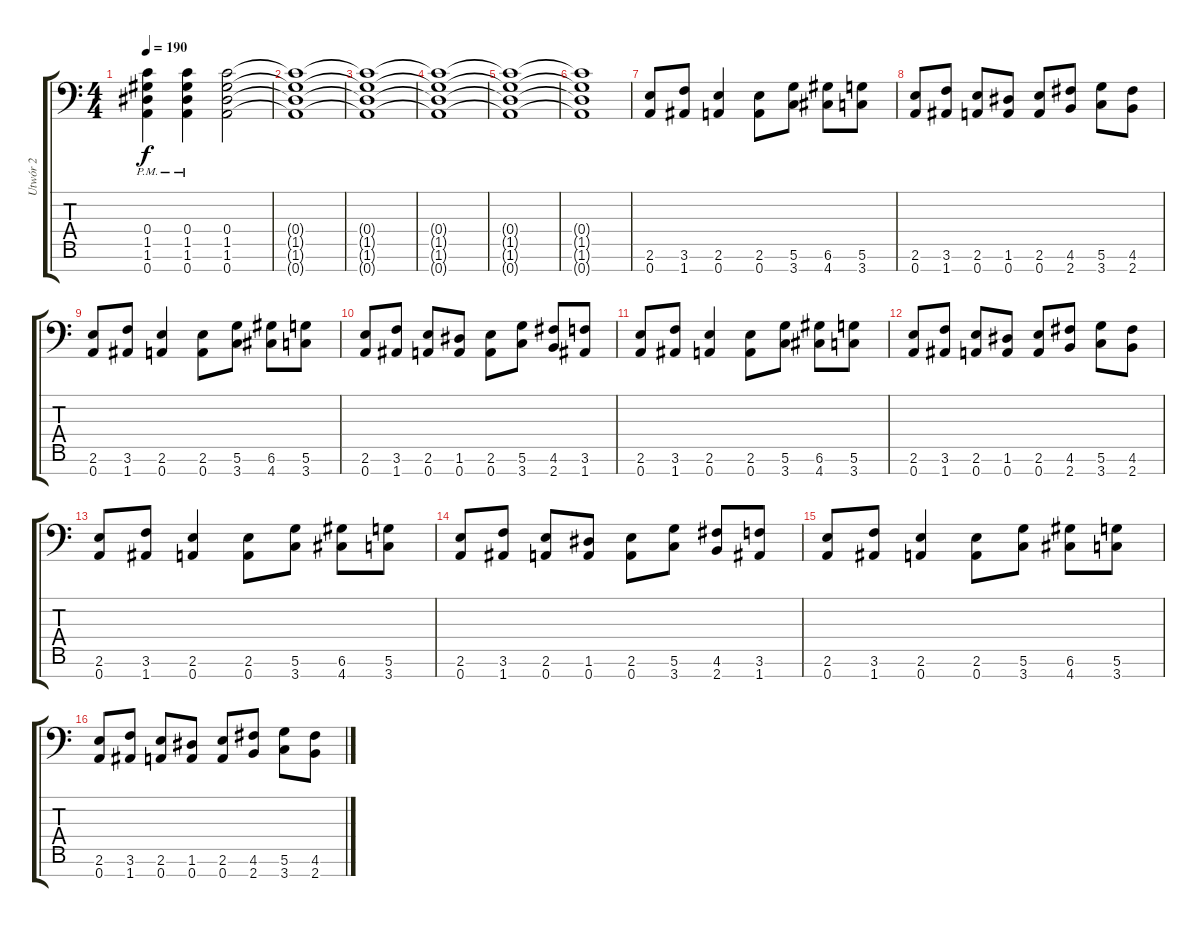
\track ("Utwór 2" "Utwór 2") {instrument overdrivenguitar}
\staff {score tabs}
\tuning (D4 A3 F3 C3 G2 D2 A1) {hide}
\ts (4 4)
\tempo 190
\clef f4
\ks c
(0.4{pm} 1.5{pm} 1.6{pm} 0.7{pm}).4{dy f} (0.4{pm} 1.5{pm} 1.6{pm} 0.7{pm}).4 (0.4 1.5 1.6 0.7).2 |
(0.4{t} 1.5{t} 1.6{t} 0.7{t}).1 |
(0.4{t} 1.5{t} 1.6{t} 0.7{t}).1 |
(0.4{t} 1.5{t} 1.6{t} 0.7{t}).1 |
(0.4{t} 1.5{t} 1.6{t} 0.7{t}).1 |
(0.4{t} 1.5{t} 1.6{t} 0.7{t}).1 |
(2.6 0.7).8 (3.6 1.7).8 (2.6 0.7).4 (2.6 0.7).8 (5.6 3.7).8 (6.6 4.7).8 (5.6 3.7).8 |
(2.6 0.7).8 (3.6 1.7).8 (2.6 0.7).8 (1.6 0.7).8 (2.6 0.7).8 (4.6 2.7).8 (5.6 3.7).8 (4.6 2.7).8 |
(2.6 0.7).8 (3.6 1.7).8 (2.6 0.7).4 (2.6 0.7).8 (5.6 3.7).8 (6.6 4.7).8 (5.6 3.7).8 |
(2.6 0.7).8 (3.6 1.7).8 (2.6 0.7).8 (1.6 0.7).8 (2.6 0.7).8 (5.6 3.7).8 (4.6 2.7).8 (3.6 1.7).8 |
(2.6 0.7).8 (3.6 1.7).8 (2.6 0.7).4 (2.6 0.7).8 (5.6 3.7).8 (6.6 4.7).8 (5.6 3.7).8 |
(2.6 0.7).8 (3.6 1.7).8 (2.6 0.7).8 (1.6 0.7).8 (2.6 0.7).8 (4.6 2.7).8 (5.6 3.7).8 (4.6 2.7).8 |
(2.6 0.7).8 (3.6 1.7).8 (2.6 0.7).4 (2.6 0.7).8 (5.6 3.7).8 (6.6 4.7).8 (5.6 3.7).8 |
(2.6 0.7).8 (3.6 1.7).8 (2.6 0.7).8 (1.6 0.7).8 (2.6 0.7).8 (5.6 3.7).8 (4.6 2.7).8 (3.6 1.7).8 |
(2.6 0.7).8 (3.6 1.7).8 (2.6 0.7).4 (2.6 0.7).8 (5.6 3.7).8 (6.6 4.7).8 (5.6 3.7).8 |
(2.6 0.7).8 (3.6 1.7).8 (2.6 0.7).8 (1.6 0.7).8 (2.6 0.7).8 (4.6 2.7).8 (5.6 3.7).8 (4.6 2.7).8
